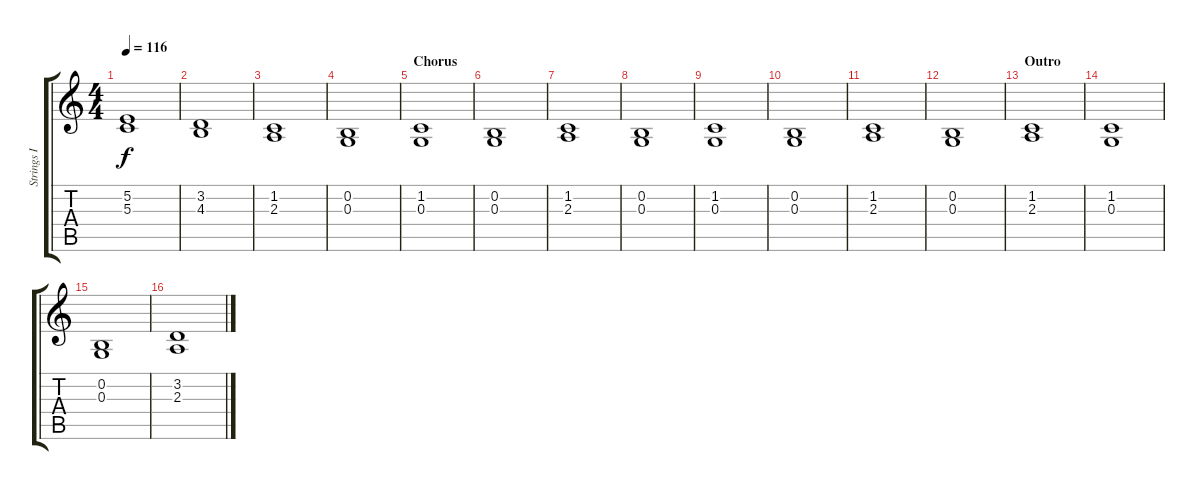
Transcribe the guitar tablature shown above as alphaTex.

\track ("Strings I" "Strings I") {instrument stringensemble1}
\staff {score tabs}
\tuning (E4 B3 G3 D3 A2 E2) {hide}
\ts (4 4)
\tempo 116
\clef g2
\ks c
(5.2 5.3).1{dy f} |
(3.2 4.3).1 |
(1.2 2.3).1 |
(0.2 0.3).1 |
\section ("" "Chorus")
(1.2 0.3).1 |
(0.2 0.3).1 |
(1.2 2.3).1 |
(0.2 0.3).1 |
(1.2 0.3).1 |
(0.2 0.3).1 |
(1.2 2.3).1 |
(0.2 0.3).1 |
\section ("" "Outro")
(1.2 2.3).1 |
(1.2 0.3).1 |
(0.2 0.3).1 |
(3.2 2.3).1
